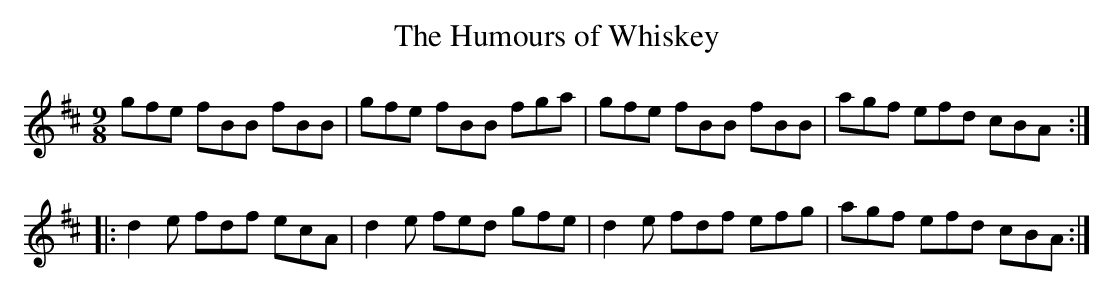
X:1
T:Humours of Whiskey, The
M:9/8
K:Bm
gfe fBB fBB|gfe fBB fga|gfe fBB fBB|agf efd cBA:|
|:d2e fdf ecA|d2e fed gfe|d2e fdf efg|agf efd cBA:|
